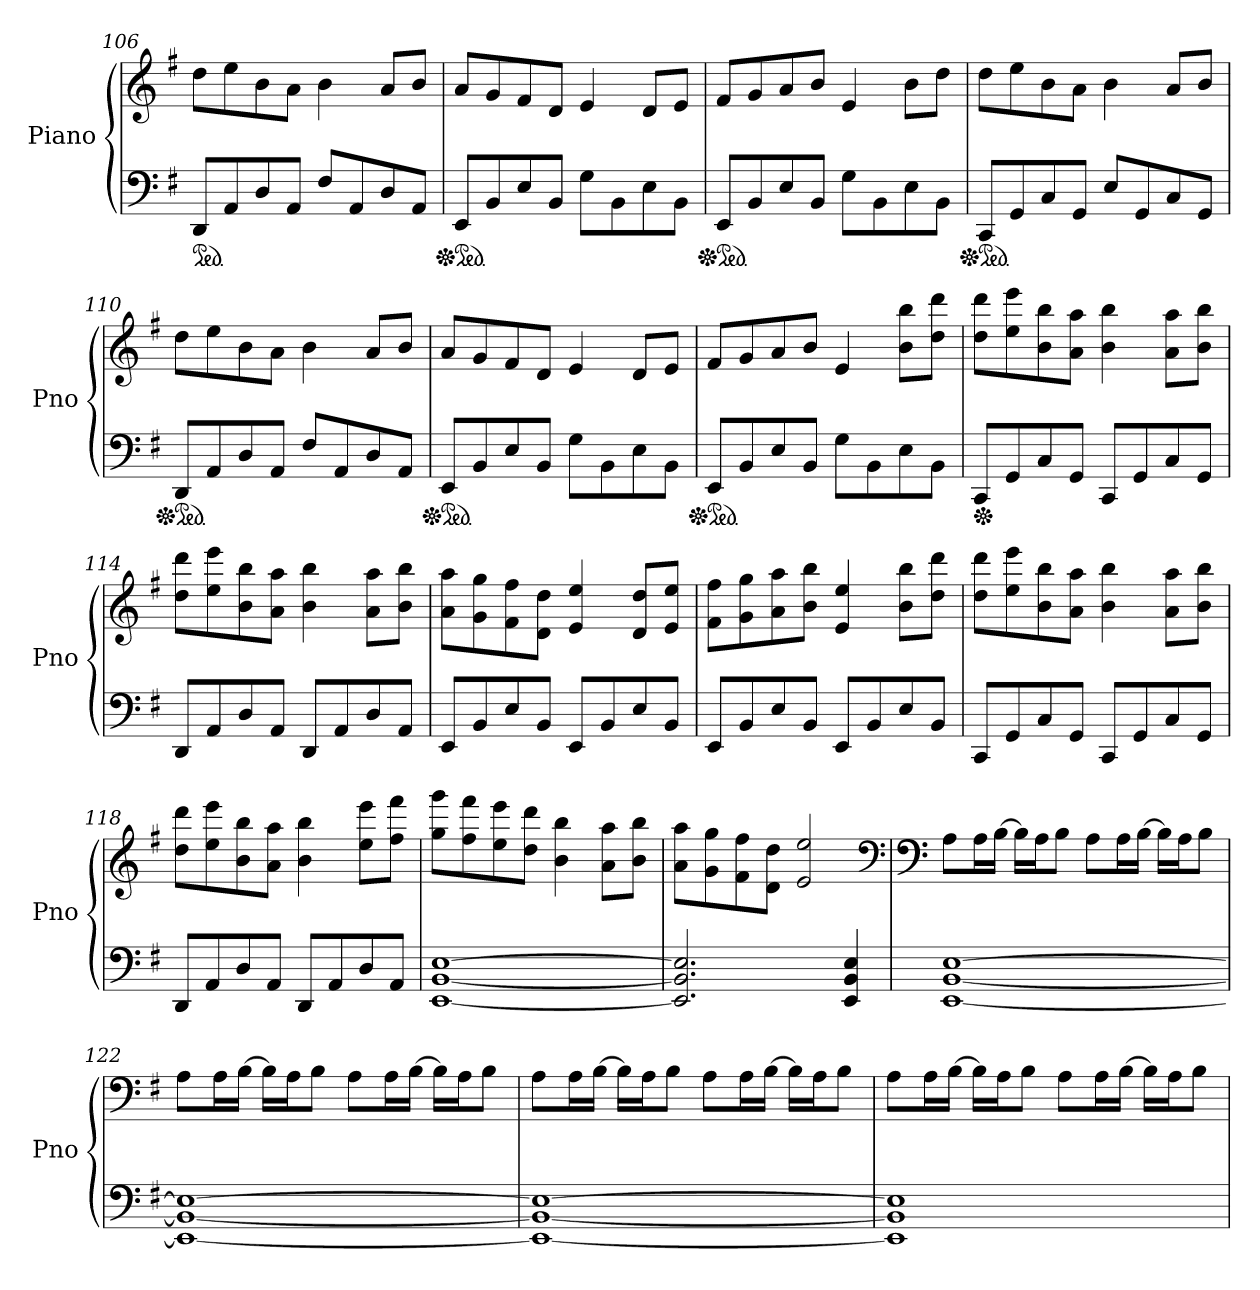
**kern	**kern
*part2	*part1
*staff2	*staff1
*I"Piano	*I"Piano
*I'Pno	*I'Pno
!!LO:LB:g=z
*clefF4	*clefG2
*k[f#]	*k[f#]
*G:	*G:
*ped	*
=106	=106
8DD/L	8dd\L
8AA/	8ee\
8D/	8b\
8AA/J	8a\J
8F#/L	4b\
8AA/	.
8D/	8a/L
8AA/J	8b/J
=107	=107
*Xped	*
*ped	*
8EE/L	8a/L
8BB/	8g/
8E/	8f#/
8BB/J	8d/J
8G\L	4e/
8BB\	.
8E\	8d/L
8BB\J	8e/J
=108	=108
*Xped	*
*ped	*
8EE/L	8f#/L
8BB/	8g/
8E/	8a/
8BB/J	8b/J
8G\L	4e/
8BB\	.
8E\	8b\L
8BB\J	8dd\J
=109	=109
*Xped	*
*ped	*
8CC/L	8dd\L
8GG/	8ee\
8C/	8b\
8GG/J	8a\J
8E/L	4b\
8GG/	.
8C/	8a/L
8GG/J	8b/J
=110	=110
*Xped	*
*ped	*
8DD/L	8dd\L
8AA/	8ee\
8D/	8b\
8AA/J	8a\J
8F#/L	4b\
8AA/	.
8D/	8a/L
8AA/J	8b/J
!!LO:LB:g=z
=111	=111
*Xped	*
*ped	*
8EE/L	8a/L
8BB/	8g/
8E/	8f#/
8BB/J	8d/J
8G\L	4e/
8BB\	.
8E\	8d/L
8BB\J	8e/J
=112	=112
*Xped	*
*ped	*
8EE/L	8f#/L
8BB/	8g/
8E/	8a/
8BB/J	8b/J
8G\L	4e/
8BB\	.
8E\	8b\ 8bb\L
8BB\J	8dd\ 8ddd\J
=113	=113
*Xped	*
8CC/L	8dd\ 8ddd\L
8GG/	8ee\ 8eee\
8C/	8b\ 8bb\
8GG/J	8a\ 8aa\J
8CC/L	4b\ 4bb\
8GG/	.
8C/	8a\ 8aa\L
8GG/J	8b\ 8bb\J
=114	=114
8DD/L	8dd\ 8ddd\L
8AA/	8ee\ 8eee\
8D/	8b\ 8bb\
8AA/J	8a\ 8aa\J
8DD/L	4b\ 4bb\
8AA/	.
8D/	8a\ 8aa\L
8AA/J	8b\ 8bb\J
=115	=115
8EE/L	8a\ 8aa\L
8BB/	8g\ 8gg\
8E/	8f#\ 8ff#\
8BB/J	8d\ 8dd\J
8EE/L	4e/ 4ee/
8BB/	.
8E/	8d/ 8dd/L
8BB/J	8e/ 8ee/J
!!LO:LB:g=z
=116	=116
8EE/L	8f#\ 8ff#\L
8BB/	8g\ 8gg\
8E/	8a\ 8aa\
8BB/J	8b\ 8bb\J
8EE/L	4e/ 4ee/
8BB/	.
8E/	8b\ 8bb\L
8BB/J	8dd\ 8ddd\J
=117	=117
8CC/L	8dd\ 8ddd\L
8GG/	8ee\ 8eee\
8C/	8b\ 8bb\
8GG/J	8a\ 8aa\J
8CC/L	4b\ 4bb\
8GG/	.
8C/	8a\ 8aa\L
8GG/J	8b\ 8bb\J
=118	=118
8DD/L	8dd\ 8ddd\L
8AA/	8ee\ 8eee\
8D/	8b\ 8bb\
8AA/J	8a\ 8aa\J
8DD/L	4b\ 4bb\
8AA/	.
8D/	8ee\ 8eee\L
8AA/J	8ff#\ 8fff#\J
=119	=119
[1EE [1BB [1E	8gg\ 8ggg\L
.	8ff#\ 8fff#\
.	8ee\ 8eee\
.	8dd\ 8ddd\J
.	4b\ 4bb\
.	8a\ 8aa\L
.	8b\ 8bb\J
=120	=120
2.EE/] 2.BB/] 2.E/]	8a\ 8aa\L
.	8g\ 8gg\
.	8f#\ 8ff#\
.	8d\ 8dd\J
.	2e/ 2ee/
4EE/ 4BB/ 4E/	.
*	*clefF4
!!LO:PB:g=z
=121	=121
*	*clefF4
[1EE [1BB [1E	8A\L
.	16A\L
.	[16B\JJ
.	16B\LL]
.	16A\J
.	8B\J
.	8A\L
.	16A\L
.	[16B\JJ
.	16B\LL]
.	16A\J
.	8B\J
=122	=122
1EE_ 1BB_ 1E_	8A\L
.	16A\L
.	[16B\JJ
.	16B\LL]
.	16A\J
.	8B\J
.	8A\L
.	16A\L
.	[16B\JJ
.	16B\LL]
.	16A\J
.	8B\J
=123	=123
1EE_ 1BB_ 1E_	8A\L
.	16A\L
.	[16B\JJ
.	16B\LL]
.	16A\J
.	8B\J
.	8A\L
.	16A\L
.	[16B\JJ
.	16B\LL]
.	16A\J
.	8B\J
!!LO:LB:g=z
=124	=124
1EE] 1BB] 1E]	8A\L
.	16A\L
.	[16B\JJ
.	16B\LL]
.	16A\J
.	8B\J
.	8A\L
.	16A\L
.	[16B\JJ
.	16B\LL]
.	16A\J
.	8B\J
=	=
*-	*-
